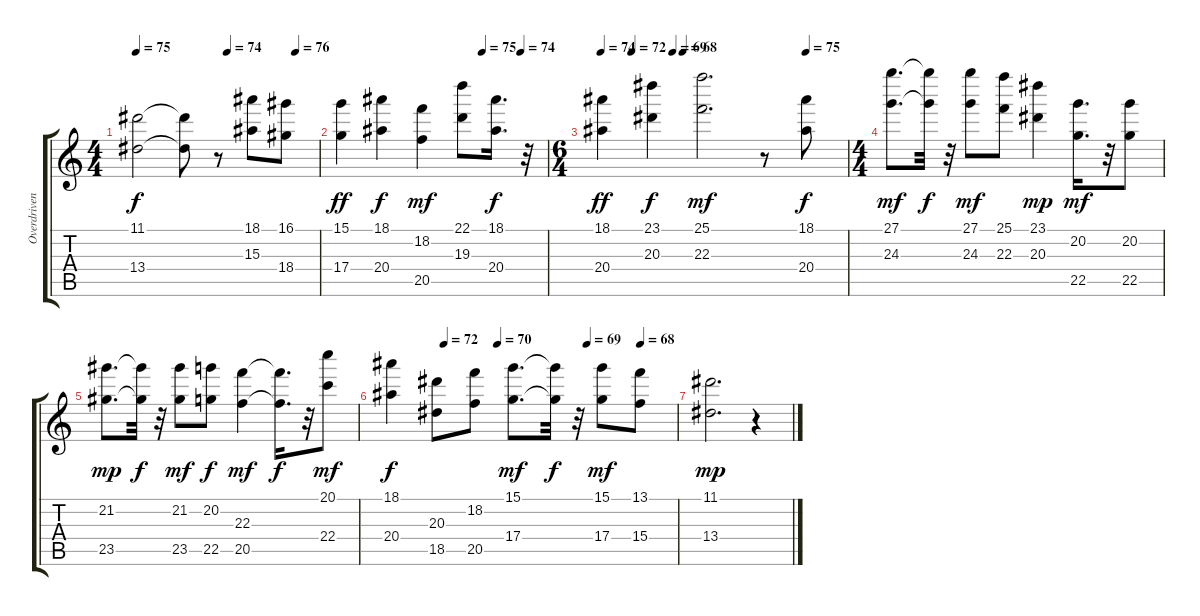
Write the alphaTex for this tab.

\track ("Overdriven Guitar" "Overdriven") {instrument overdrivenguitar}
\staff {score tabs}
\tuning (E4 B3 G3 D3 A2 E2) {hide}
\ts (4 4)
\tempo 75
\tempo (74 0.5)
\tempo (76 0.875)
\clef g2
\ks c
(11.1 13.4).2{dy f} (11.1{t} 13.4{t}).8 r.8 (18.1 15.3).8 (16.1 18.4).8 |
\tempo (75 0.6875)
\tempo (74 0.875)
(15.1 17.4).4{dy ff} (18.1 20.4).4{dy f} (18.2 20.5).4{dy mf} (22.1 19.3).8 (18.1 20.4).16{d dy f} r.32 |
\ts (6 4)
\tempo 74
\tempo (72 0.125)
\tempo (69 0.2916666666666667)
\tempo (68 0.3333333333333333)
\tempo (75 0.8333333333333334)
(18.1 20.4).4{dy ff} (23.1 20.3).4{dy f} (25.1 22.3).2{d dy mf} r.8 (18.1 20.4).8{dy f} |
\ts (4 4)
(27.1 24.3).8{d dy mf} (27.1{t} 24.3{t}).32{dy f} r.32 (27.1 24.3).8{dy mf} (25.1 22.3).8 (23.1 20.3).4{dy mp} (20.2 22.5).16{d dy mf} r.32 (20.2 22.5).8 |
(21.2 23.5).8{d dy mp} (21.2{t} 23.5{t}).32{dy f} r.32 (21.2 23.5).8{dy mf} (20.2 22.5).8{dy f} (22.3 20.5).4{dy mf} (22.3{t} 20.5{t}).16{d dy f} r.32 (20.1 22.4).8{dy mf} |
\tempo (72 0.1875)
\tempo (70 0.375)
\tempo (69 0.6875)
\tempo (68 0.875)
(18.1 20.4).4{dy f} (20.3 18.5).8 (18.2 20.5).8 (15.1 17.4).8{d dy mf} (15.1{t} 17.4{t}).32{dy f} r.32 (15.1 17.4).8{dy mf} (13.1 15.4).8 |
(11.1 13.4).2{d dy mp} r.4
